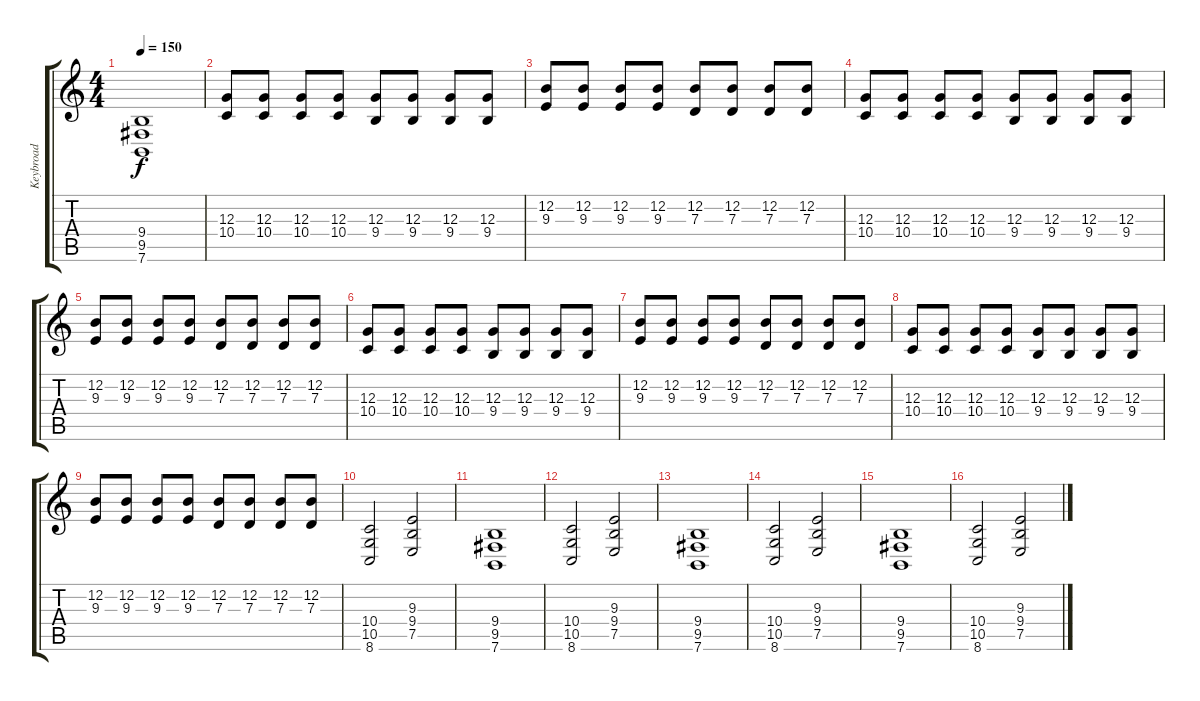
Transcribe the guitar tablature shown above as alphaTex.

\track ("Keybroad" "Keybroad") {instrument electricgrandpiano}
\staff {score tabs}
\tuning (E4 B3 G3 D3 A2 E2) {hide}
\ts (4 4)
\tempo 150
\clef g2
\ks c
(9.4 9.5 7.6).1{dy f} |
(12.3 10.4).8 (12.3 10.4).8 (12.3 10.4).8 (12.3 10.4).8 (12.3 9.4).8 (12.3 9.4).8 (12.3 9.4).8 (12.3 9.4).8 |
(12.2 9.3).8 (12.2 9.3).8 (12.2 9.3).8 (12.2 9.3).8 (12.2 7.3).8 (12.2 7.3).8 (12.2 7.3).8 (12.2 7.3).8 |
(12.3 10.4).8 (12.3 10.4).8 (12.3 10.4).8 (12.3 10.4).8 (12.3 9.4).8 (12.3 9.4).8 (12.3 9.4).8 (12.3 9.4).8 |
(12.2 9.3).8 (12.2 9.3).8 (12.2 9.3).8 (12.2 9.3).8 (12.2 7.3).8 (12.2 7.3).8 (12.2 7.3).8 (12.2 7.3).8 |
(12.3 10.4).8 (12.3 10.4).8 (12.3 10.4).8 (12.3 10.4).8 (12.3 9.4).8 (12.3 9.4).8 (12.3 9.4).8 (12.3 9.4).8 |
(12.2 9.3).8 (12.2 9.3).8 (12.2 9.3).8 (12.2 9.3).8 (12.2 7.3).8 (12.2 7.3).8 (12.2 7.3).8 (12.2 7.3).8 |
(12.3 10.4).8 (12.3 10.4).8 (12.3 10.4).8 (12.3 10.4).8 (12.3 9.4).8 (12.3 9.4).8 (12.3 9.4).8 (12.3 9.4).8 |
(12.2 9.3).8 (12.2 9.3).8 (12.2 9.3).8 (12.2 9.3).8 (12.2 7.3).8 (12.2 7.3).8 (12.2 7.3).8 (12.2 7.3).8 |
(10.4 10.5 8.6).2 (9.3 9.4 7.5).2 |
(9.4 9.5 7.6).1 |
(10.4 10.5 8.6).2 (9.3 9.4 7.5).2 |
(9.4 9.5 7.6).1 |
(10.4 10.5 8.6).2 (9.3 9.4 7.5).2 |
(9.4 9.5 7.6).1 |
(10.4 10.5 8.6).2 (9.3 9.4 7.5).2
